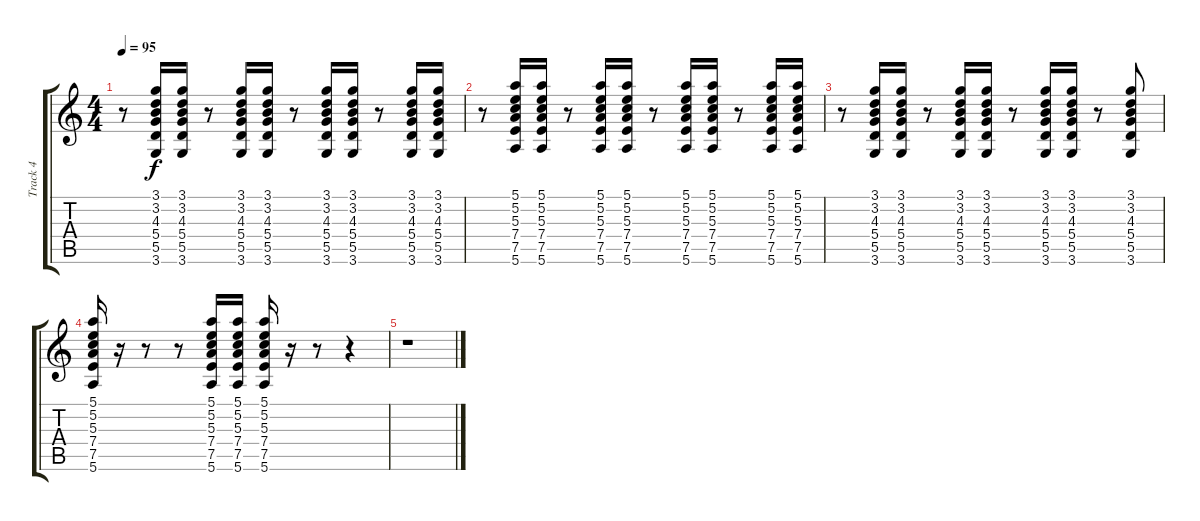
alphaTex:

\track ("Track 4" "Track 4") {instrument electricguitarclean}
\staff {score tabs}
\tuning (E4 B3 G3 D3 A2 E2) {hide}
\ts (4 4)
\tempo 95
\clef g2
\ks c
r.8{dy f} (3.1 3.2 4.3 5.4 5.5 3.6).16 (3.1 3.2 4.3 5.4 5.5 3.6).16 r.8 (3.1 3.2 4.3 5.4 5.5 3.6).16 (3.1 3.2 4.3 5.4 5.5 3.6).16 r.8 (3.1 3.2 4.3 5.4 5.5 3.6).16 (3.1 3.2 4.3 5.4 5.5 3.6).16 r.8 (3.1 3.2 4.3 5.4 5.5 3.6).16 (3.1 3.2 4.3 5.4 5.5 3.6).16 |
r.8 (5.1 5.2 5.3 7.4 7.5 5.6).16 (5.1 5.2 5.3 7.4 7.5 5.6).16 r.8 (5.1 5.2 5.3 7.4 7.5 5.6).16 (5.1 5.2 5.3 7.4 7.5 5.6).16 r.8 (5.1 5.2 5.3 7.4 7.5 5.6).16 (5.1 5.2 5.3 7.4 7.5 5.6).16 r.8 (5.1 5.2 5.3 7.4 7.5 5.6).16 (5.1 5.2 5.3 7.4 7.5 5.6).16 |
r.8 (3.1 3.2 4.3 5.4 5.5 3.6).16 (3.1 3.2 4.3 5.4 5.5 3.6).16 r.8 (3.1 3.2 4.3 5.4 5.5 3.6).16 (3.1 3.2 4.3 5.4 5.5 3.6).16 r.8 (3.1 3.2 4.3 5.4 5.5 3.6).16 (3.1 3.2 4.3 5.4 5.5 3.6).16 r.8 (3.1 3.2 4.3 5.4 5.5 3.6).8 |
(5.1 5.2 5.3 7.4 7.5 5.6).16 r.16 r.8 r.8 (5.1 5.2 5.3 7.4 7.5 5.6).16 (5.1 5.2 5.3 7.4 7.5 5.6).16 (5.1 5.2 5.3 7.4 7.5 5.6).16 r.16 r.8 r.4 |
r.1
